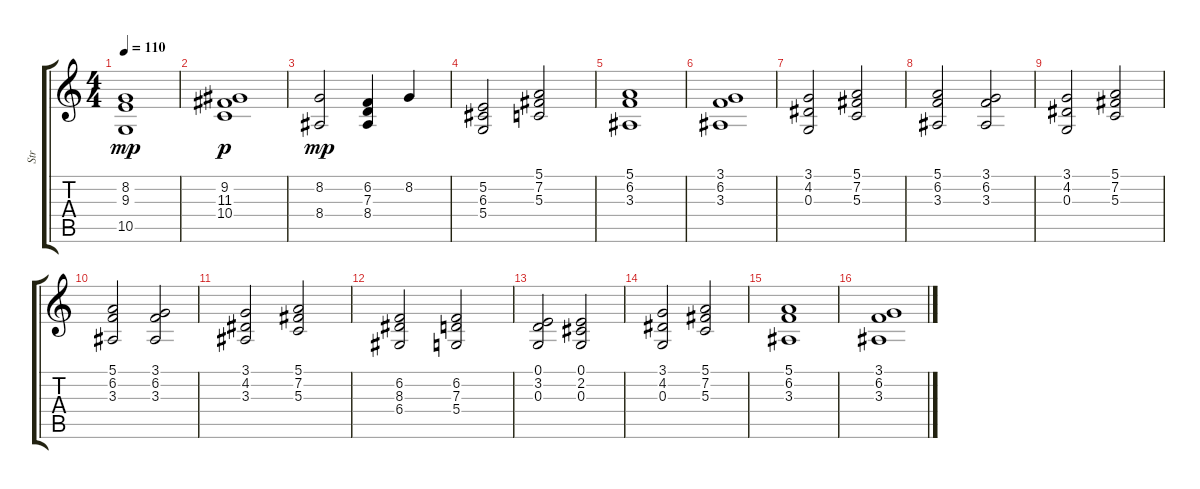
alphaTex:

\track ("Str" "Str") {instrument synthstrings1}
\staff {score tabs}
\tuning (E4 B3 G3 D3 A2 E2) {hide}
\ts (4 4)
\tempo 110
\clef g2
\ks c
(8.2 9.3 10.5).1{dy mp} |
(9.2 11.3 10.4).1{dy p} |
(8.2 8.4).2{dy mp} (6.2 7.3 8.4).4 8.2.4 |
(5.2 6.3 5.4).2 (5.1 7.2 5.3).2 |
(5.1 6.2 3.3).1 |
(3.1 6.2 3.3).1 |
(3.1 4.2 0.3).2 (5.1 7.2 5.3).2 |
(5.1 6.2 3.3).2 (3.1 6.2 3.3).2 |
(3.1 4.2 0.3).2 (5.1 7.2 5.3).2 |
(5.1 6.2 3.3).2 (3.1 6.2 3.3).2 |
(3.1 4.2 3.3).2 (5.1 7.2 5.3).2 |
(6.2 8.3 6.4).2 (6.2 7.3 5.4).2 |
(0.1 3.2 0.3).2 (0.1 2.2 0.3).2 |
(3.1 4.2 0.3).2 (5.1 7.2 5.3).2 |
(5.1 6.2 3.3).1 |
(3.1 6.2 3.3).1
